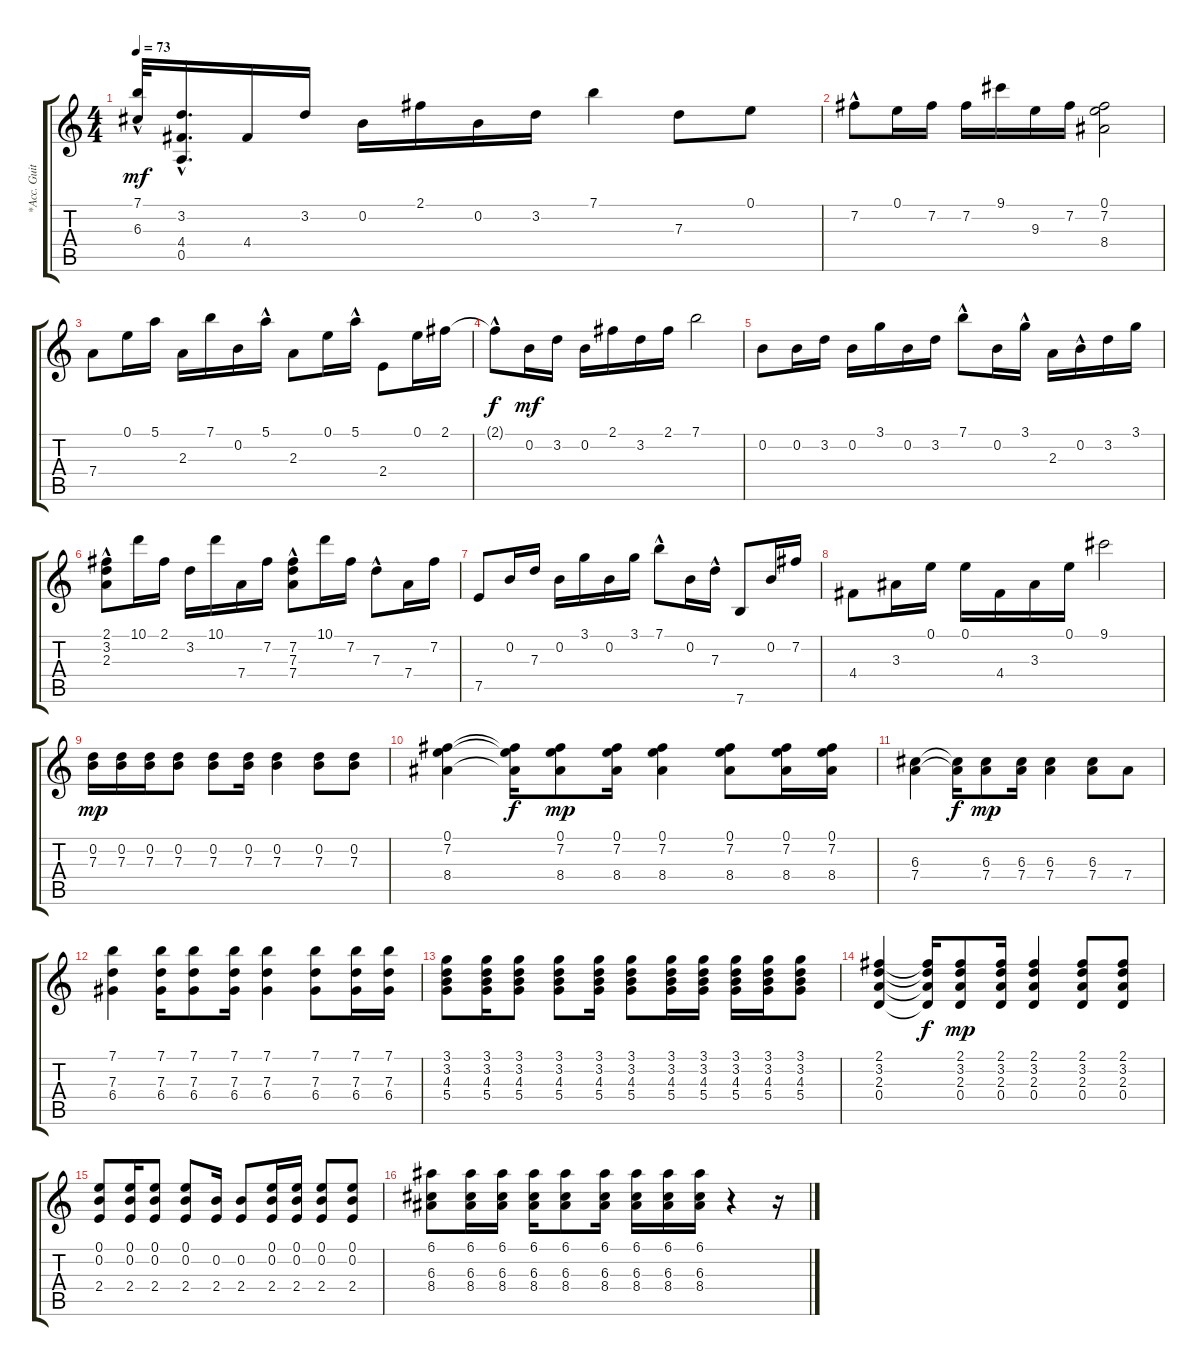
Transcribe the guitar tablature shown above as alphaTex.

\track ("*Acc. Guitar 2 Doubled" "*Acc. Guit") {instrument acousticguitarsteel}
\staff {score tabs}
\tuning (E4 B3 G3 D3 A2 E2) {hide}
\ts (4 4)
\tempo 73
\clef g2
\ks c
(7.1{hac} 6.3{hac}).32{dy mf} (3.2{hac} 4.4{hac} 0.5{hac}).16{d} 4.4.16 3.2.16 0.2.16 2.1.16 0.2.16 3.2.16 7.1.4 7.3.8 0.1.8 |
7.2{hac}.8 0.1.16 7.2.16 7.2.16 9.1.16 9.3.16 7.2.16 (0.1 7.2 8.4).2 |
7.4.8 0.1.16 5.1.16 2.3.16 7.1.16 0.2.16 5.1{hac}.16 2.3.8 0.1.16 5.1{hac}.16 2.4.8 0.1.16 2.1.16 |
2.1{hac t}.8{dy f} 0.2.16{dy mf} 3.2.16 0.2.16 2.1.16 3.2.16 2.1.16 7.1.2 |
0.2.8 0.2.16 3.2.16 0.2.16 3.1.16 0.2.16 3.2.16 7.1{hac}.8 0.2.16 3.1{hac}.16 2.3.16 0.2{hac}.16 3.2.16 3.1.16 |
(2.1 3.2 2.3{hac}).8 10.1.16 2.1.16 3.2.16 10.1.16 7.4.16 7.2.16 (7.2 7.3 7.4{hac}).8 10.1.16 7.2.16 7.3{hac}.8 7.4.16 7.2.16 |
7.5.8 0.2.16 7.3.16 0.2.16 3.1.16 0.2.16 3.1.16 7.1{hac}.8 0.2.16 7.3{hac}.16 7.6.8 0.2.16 7.2.16 |
4.4.8 3.3.16 0.1.16 0.1.16 4.4.16 3.3.16 0.1.16 9.1.2 |
(0.2 7.3).16{dy mp} (0.2 7.3).16 (0.2 7.3).16 (0.2 7.3).8 (0.2 7.3).8 (0.2 7.3).16 (0.2 7.3).4 (0.2 7.3).8 (0.2 7.3).8 |
(0.1 7.2 8.4).4 (0.1{t} 7.2{t} 8.4{t}).16{dy f} (0.1 7.2 8.4).8{dy mp} (0.1 7.2 8.4).16 (0.1 7.2 8.4).4 (0.1 7.2 8.4).8 (0.1 7.2 8.4).16 (0.1 7.2 8.4).16 |
(6.3 7.4).4 (6.3{t} 7.4{t}).16{dy f} (6.3 7.4).8{dy mp} (6.3 7.4).16 (6.3 7.4).4 (6.3 7.4).8 7.4.8 |
(7.1 7.3 6.4).4 (7.1 7.3 6.4).16 (7.1 7.3 6.4).8 (7.1 7.3 6.4).16 (7.1 7.3 6.4).4 (7.1 7.3 6.4).8 (7.1 7.3 6.4).16 (7.1 7.3 6.4).16 |
(3.1 3.2 4.3 5.4).8 (3.1 3.2 4.3 5.4).16 (3.1 3.2 4.3 5.4).8 (3.1 3.2 4.3 5.4).8 (3.1 3.2 4.3 5.4).16 (3.1 3.2 4.3 5.4).8 (3.1 3.2 4.3 5.4).16 (3.1 3.2 4.3 5.4).16 (3.1 3.2 4.3 5.4).16 (3.1 3.2 4.3 5.4).16 (3.1 3.2 4.3 5.4).8 |
(2.1 3.2 2.3 0.4).4 (2.1{t} 3.2{t} 2.3{t} 0.4{t}).16{dy f} (2.1 3.2 2.3 0.4).8{dy mp} (2.1 3.2 2.3 0.4).16 (2.1 3.2 2.3 0.4).4 (2.1 3.2 2.3 0.4).8 (2.1 3.2 2.3 0.4).8 |
(0.1 0.2 2.4).8 (0.1 0.2 2.4).16 (0.1 0.2 2.4).8 (0.1 0.2 2.4).8 (0.2 2.4).16 (0.2 2.4).8 (0.1 0.2 2.4).16 (0.1 0.2 2.4).16 (0.1 0.2 2.4).8 (0.1 0.2 2.4).8 |
(6.1 6.3 8.4).8 (6.1 6.3 8.4).16 (6.1 6.3 8.4).16 (6.1 6.3 8.4).16 (6.1 6.3 8.4).8 (6.1 6.3 8.4).16 (6.1 6.3 8.4).16 (6.1 6.3 8.4).16 (6.1 6.3 8.4).16 r.4 r.16
